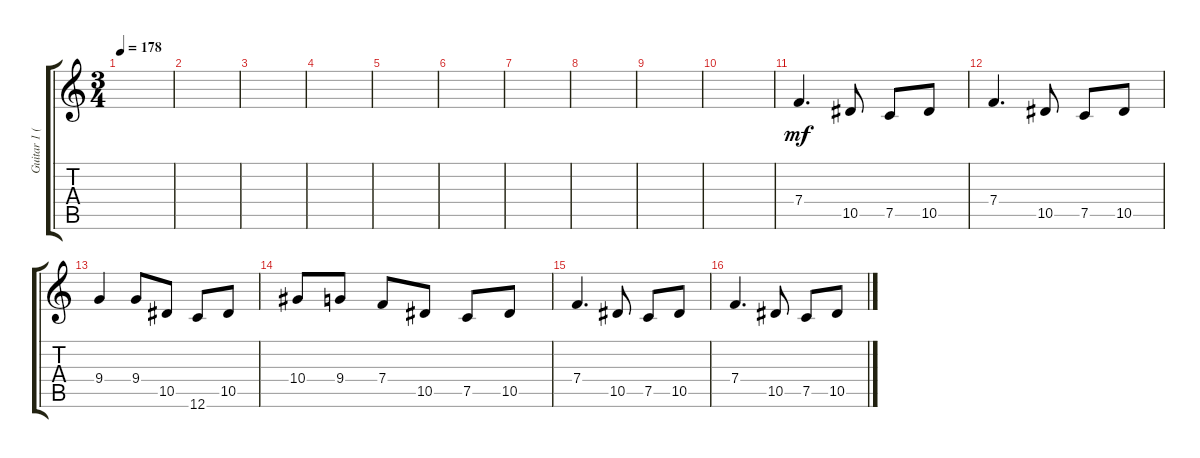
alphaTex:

\track ("Guitar 1 (Lead)" "Guitar 1 (") {instrument distortionguitar}
\staff {score tabs}
\tuning (C4 G3 Eb3 Bb2 F2 C2) {hide}
\ts (3 4)
\tempo 178
\clef g2
\ks c
|
|
|
|
|
|
|
|
|
|
7.4.4{d dy mf balance 2} 10.5.8 7.5.8 10.5.8 |
7.4.4{d} 10.5.8 7.5.8 10.5.8 |
9.4.4 9.4.8 10.5.8 12.6.8 10.5.8 |
10.4.8 9.4.8 7.4.8 10.5.8 7.5.8 10.5.8 |
7.4.4{d} 10.5.8 7.5.8 10.5.8 |
7.4.4{d} 10.5.8 7.5.8 10.5.8
